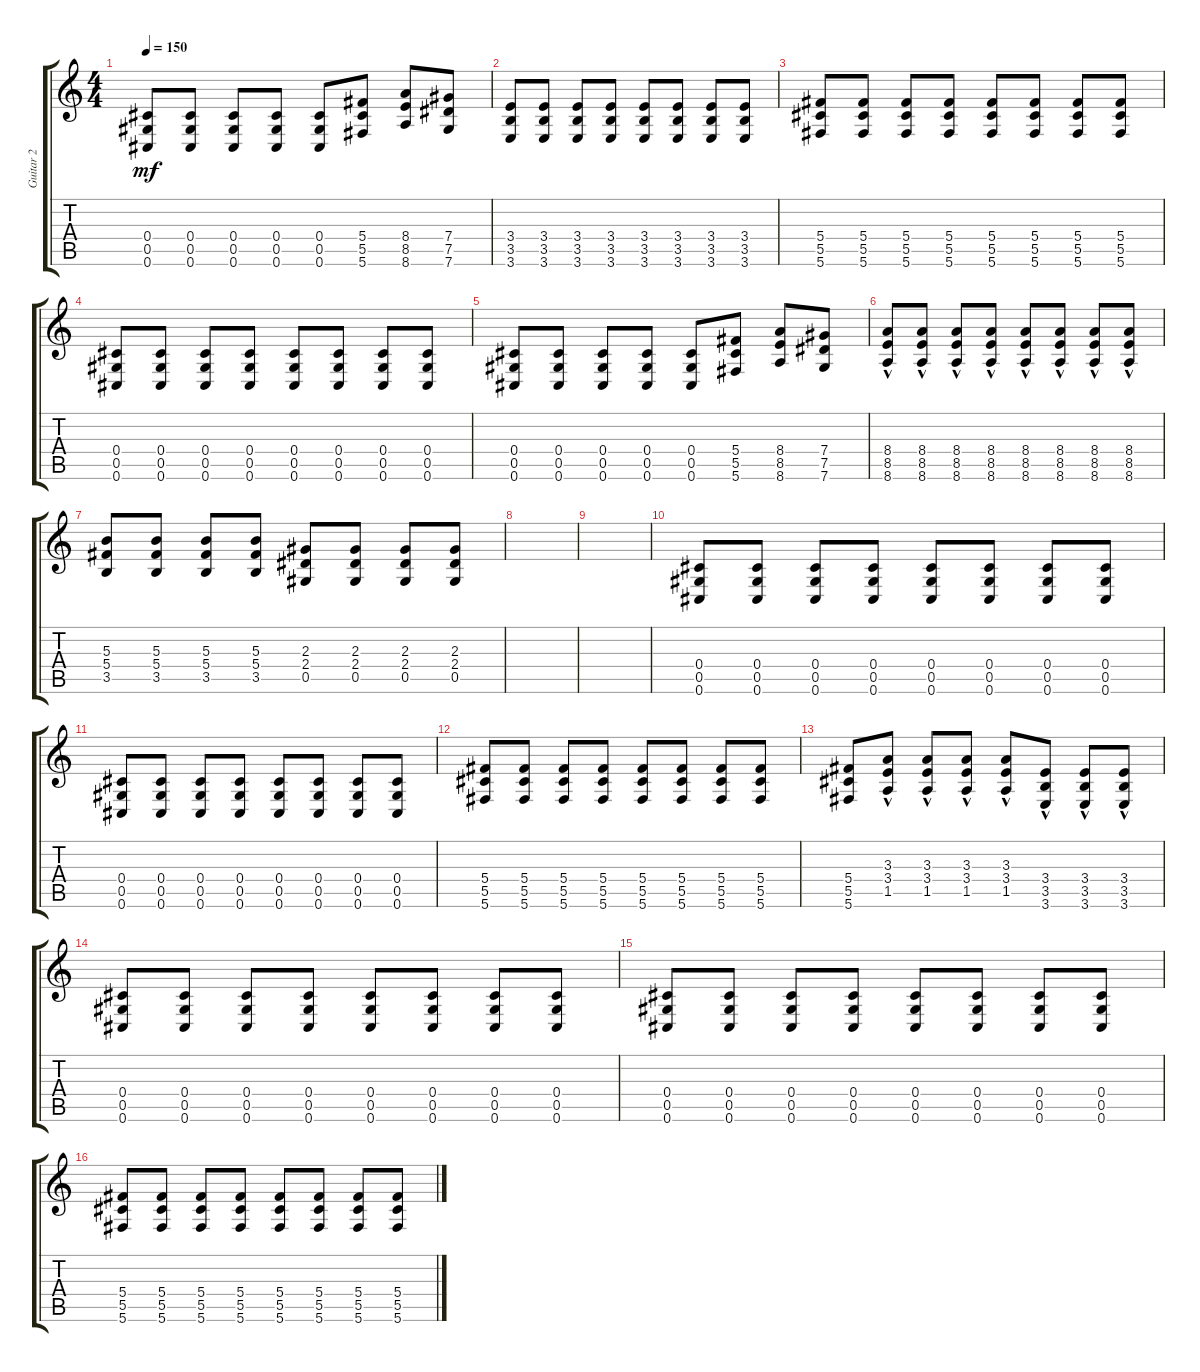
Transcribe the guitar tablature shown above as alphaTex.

\track ("Guitar 2" "Guitar 2") {instrument acousticguitarsteel}
\staff {score tabs}
\tuning (Eb4 Bb3 Gb3 Db3 Ab2 Db2) {hide}
\ts (4 4)
\tempo 150
\clef g2
\ks c
(0.4 0.5 0.6).8{dy mf} (0.4 0.5 0.6).8 (0.4 0.5 0.6).8 (0.4 0.5 0.6).8 (0.4 0.5 0.6).8 (5.4 5.5 5.6).8 (8.4 8.5 8.6).8 (7.4 7.5 7.6).8 |
(3.4 3.5 3.6).8 (3.4 3.5 3.6).8 (3.4 3.5 3.6).8 (3.4 3.5 3.6).8 (3.4 3.5 3.6).8 (3.4 3.5 3.6).8 (3.4 3.5 3.6).8 (3.4 3.5 3.6).8 |
(5.4 5.5 5.6).8 (5.4 5.5 5.6).8 (5.4 5.5 5.6).8 (5.4 5.5 5.6).8 (5.4 5.5 5.6).8 (5.4 5.5 5.6).8 (5.4 5.5 5.6).8 (5.4 5.5 5.6).8 |
(0.4 0.5 0.6).8 (0.4 0.5 0.6).8 (0.4 0.5 0.6).8 (0.4 0.5 0.6).8 (0.4 0.5 0.6).8 (0.4 0.5 0.6).8 (0.4 0.5 0.6).8 (0.4 0.5 0.6).8 |
(0.4 0.5 0.6).8 (0.4 0.5 0.6).8 (0.4 0.5 0.6).8 (0.4 0.5 0.6).8 (0.4 0.5 0.6).8 (5.4 5.5 5.6).8 (8.4 8.5 8.6).8 (7.4 7.5 7.6).8 |
(8.4{hac} 8.5{hac} 8.6{hac}).8 (8.4{hac} 8.5{hac} 8.6{hac}).8 (8.4{hac} 8.5{hac} 8.6{hac}).8 (8.4{hac} 8.5{hac} 8.6{hac}).8 (8.4{hac} 8.5{hac} 8.6{hac}).8 (8.4{hac} 8.5{hac} 8.6{hac}).8 (8.4{hac} 8.5{hac} 8.6{hac}).8 (8.4{hac} 8.5{hac} 8.6{hac}).8 |
(5.3 5.4 3.5).8 (5.3 5.4 3.5).8 (5.3 5.4 3.5).8 (5.3 5.4 3.5).8 (2.3 2.4 0.5).8 (2.3 2.4 0.5).8 (2.3 2.4 0.5).8 (2.3 2.4 0.5).8 |
|
|
(0.4 0.5 0.6).8 (0.4 0.5 0.6).8 (0.4 0.5 0.6).8 (0.4 0.5 0.6).8 (0.4 0.5 0.6).8 (0.4 0.5 0.6).8 (0.4 0.5 0.6).8 (0.4 0.5 0.6).8 |
(0.4 0.5 0.6).8 (0.4 0.5 0.6).8 (0.4 0.5 0.6).8 (0.4 0.5 0.6).8 (0.4 0.5 0.6).8 (0.4 0.5 0.6).8 (0.4 0.5 0.6).8 (0.4 0.5 0.6).8 |
(5.4 5.5 5.6).8 (5.4 5.5 5.6).8 (5.4 5.5 5.6).8 (5.4 5.5 5.6).8 (5.4 5.5 5.6).8 (5.4 5.5 5.6).8 (5.4 5.5 5.6).8 (5.4 5.5 5.6).8 |
(5.4 5.5 5.6).8 (3.3{hac} 3.4{hac} 1.5{hac}).8 (3.3{hac} 3.4{hac} 1.5{hac}).8 (3.3{hac} 3.4{hac} 1.5{hac}).8 (3.3{hac} 3.4{hac} 1.5{hac}).8 (3.4{hac} 3.5{hac} 3.6{hac}).8 (3.4{hac} 3.5{hac} 3.6{hac}).8 (3.4{hac} 3.5{hac} 3.6{hac}).8 |
(0.4 0.5 0.6).8 (0.4 0.5 0.6).8 (0.4 0.5 0.6).8 (0.4 0.5 0.6).8 (0.4 0.5 0.6).8 (0.4 0.5 0.6).8 (0.4 0.5 0.6).8 (0.4 0.5 0.6).8 |
(0.4 0.5 0.6).8 (0.4 0.5 0.6).8 (0.4 0.5 0.6).8 (0.4 0.5 0.6).8 (0.4 0.5 0.6).8 (0.4 0.5 0.6).8 (0.4 0.5 0.6).8 (0.4 0.5 0.6).8 |
(5.4 5.5 5.6).8 (5.4 5.5 5.6).8 (5.4 5.5 5.6).8 (5.4 5.5 5.6).8 (5.4 5.5 5.6).8 (5.4 5.5 5.6).8 (5.4 5.5 5.6).8 (5.4 5.5 5.6).8
